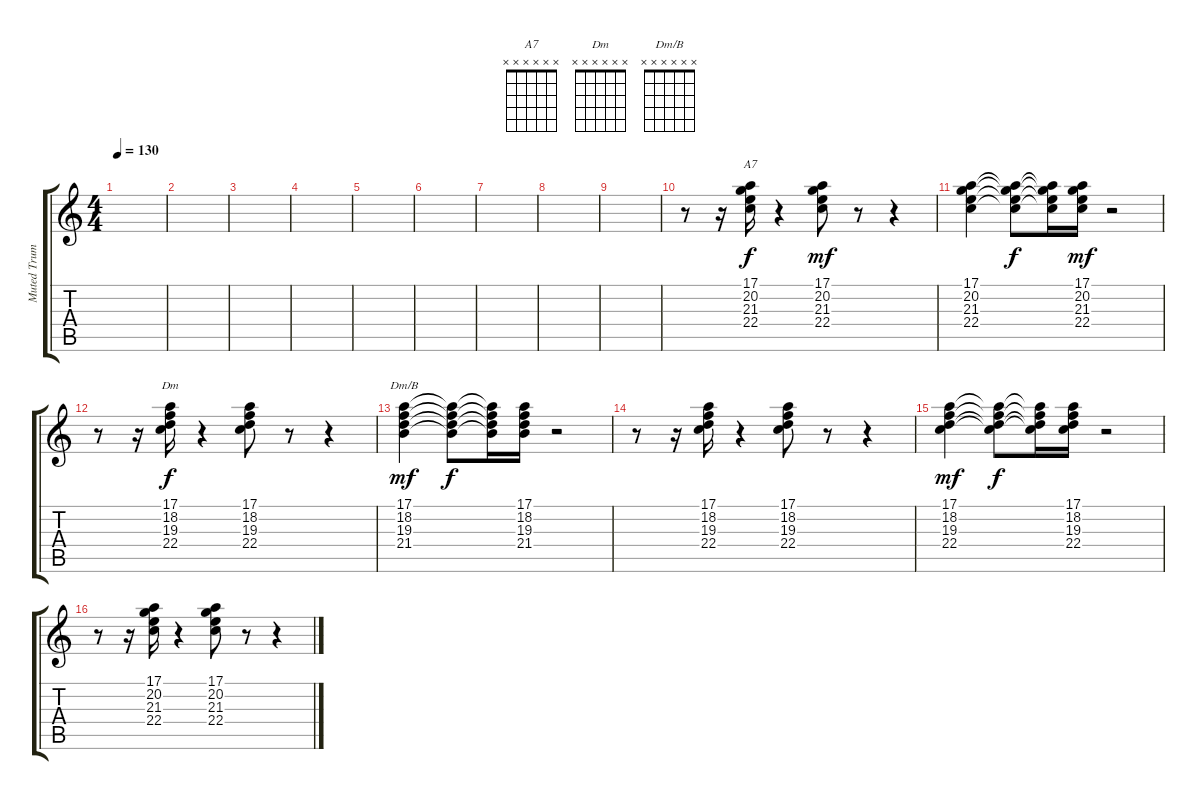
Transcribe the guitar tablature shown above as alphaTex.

\track ("Muted Trumpet" "Muted Trum") {instrument mutedtrumpet}
\staff {score tabs}
\tuning (E4 B3 G3 D3 A2 E2) {hide}
\chord ("A7" x x x x x x) {firstfret 0}
\chord ("Dm" x x x x x x) {firstfret 0}
\chord ("Dm/B" x x x x x x) {firstfret 0}
\ts (4 4)
\tempo 130
\clef g2
\ks c
|
|
|
|
|
|
|
|
|
r.8 r.16 (17.1 20.2 21.3 22.4).16{ch "A7" dy f} r.4 (17.1 20.2 21.3 22.4).8{dy mf} r.8 r.4 |
(17.1 20.2 21.3 22.4).4 (17.1{t} 20.2{t} 21.3{t} 22.4{t}).8{dy f} (17.1{t} 20.2{t} 21.3{t} 22.4{t}).16 (17.1 20.2 21.3 22.4).16{dy mf} r.2 |
r.8 r.16 (17.1 18.2 19.3 22.4).16{ch "Dm" dy f} r.4 (17.1 18.2 19.3 22.4).8 r.8 r.4 |
(17.1 18.2 19.3 21.4).4{ch "Dm/B" dy mf} (17.1{t} 18.2{t} 19.3{t} 21.4{t}).8{dy f} (17.1{t} 18.2{t} 19.3{t} 21.4{t}).16 (17.1 18.2 19.3 21.4).16 r.2 |
r.8 r.16 (17.1 18.2 19.3 22.4).16 r.4 (17.1 18.2 19.3 22.4).8 r.8 r.4 |
(17.1 18.2 19.3 22.4).4{dy mf} (17.1{t} 18.2{t} 19.3{t} 22.4{t}).8{dy f} (17.1{t} 18.2{t} 19.3{t} 22.4{t}).16 (17.1 18.2 19.3 22.4).16 r.2 |
r.8 r.16 (17.1 20.2 21.3 22.4).16 r.4 (17.1 20.2 21.3 22.4).8 r.8 r.4
